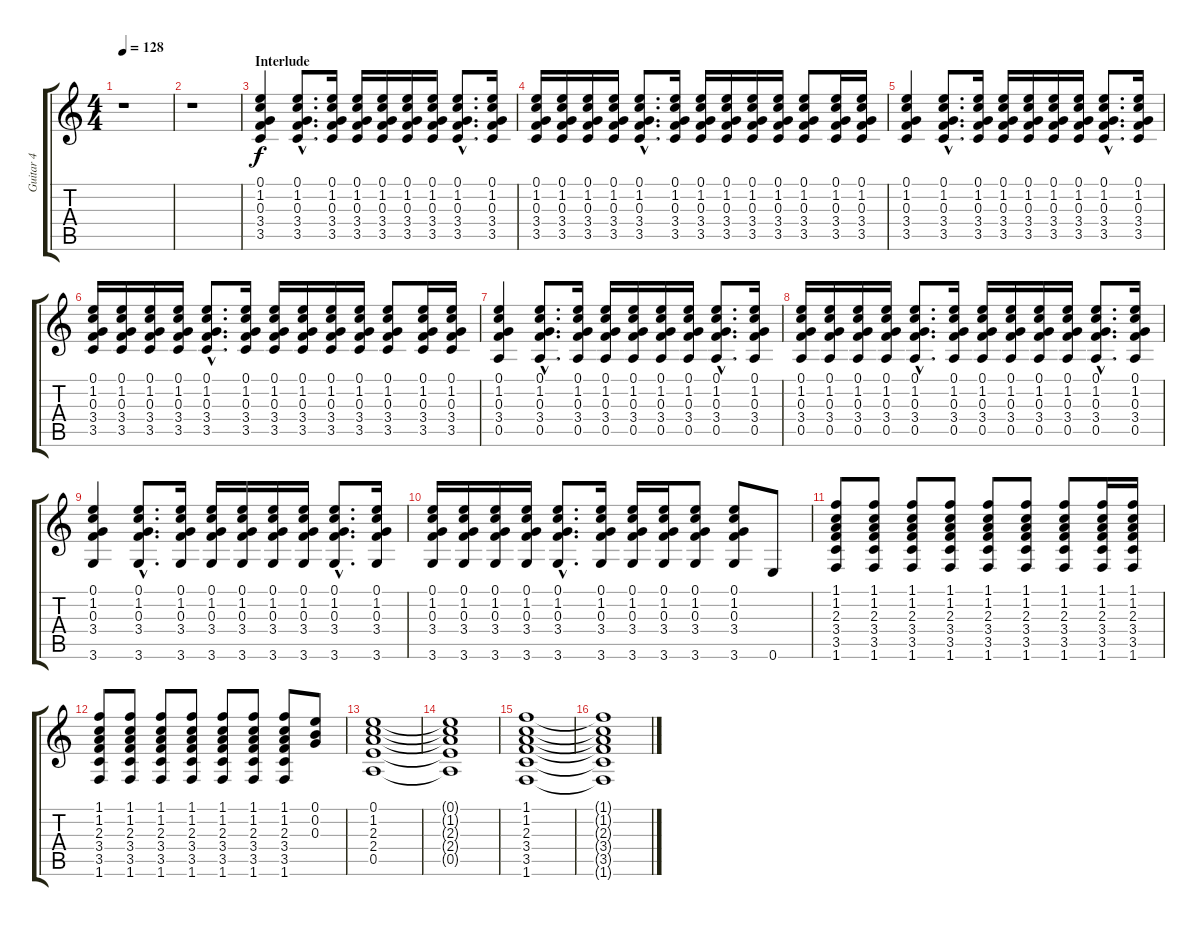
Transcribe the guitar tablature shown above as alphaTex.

\track ("Guitar 4" "Guitar 4") {instrument overdrivenguitar}
\staff {score tabs}
\tuning (E4 B3 G3 D3 A2 E2) {hide}
\ts (4 4)
\tempo 128
\clef g2
\ks c
r.1{dy f} |
r.1 |
\section ("" "Interlude")
(0.1 1.2 0.3 3.4 3.5).4{balance 4 instrument distortionguitar} (0.1{hac} 1.2{hac} 0.3{hac} 3.4{hac} 3.5{hac}).8{d} (0.1 1.2 0.3 3.4 3.5).16 (0.1 1.2 0.3 3.4 3.5).16 (0.1 1.2 0.3 3.4 3.5).16 (0.1 1.2 0.3 3.4 3.5).16 (0.1 1.2 0.3 3.4 3.5).16 (0.1{hac} 1.2{hac} 0.3{hac} 3.4{hac} 3.5{hac}).8{d} (0.1 1.2 0.3 3.4 3.5).16 |
(0.1 1.2 0.3 3.4 3.5).16 (0.1 1.2 0.3 3.4 3.5).16 (0.1 1.2 0.3 3.4 3.5).16 (0.1 1.2 0.3 3.4 3.5).16 (0.1{hac} 1.2{hac} 0.3{hac} 3.4{hac} 3.5{hac}).8{d} (0.1 1.2 0.3 3.4 3.5).16 (0.1 1.2 0.3 3.4 3.5).16 (0.1 1.2 0.3 3.4 3.5).16 (0.1 1.2 0.3 3.4 3.5).16 (0.1 1.2 0.3 3.4 3.5).16 (0.1 1.2 0.3 3.4 3.5).8 (0.1 1.2 0.3 3.4 3.5).16 (0.1 1.2 0.3 3.4 3.5).16 |
(0.1 1.2 0.3 3.4 3.5).4{balance 4 instrument distortionguitar} (0.1{hac} 1.2{hac} 0.3{hac} 3.4{hac} 3.5{hac}).8{d} (0.1 1.2 0.3 3.4 3.5).16 (0.1 1.2 0.3 3.4 3.5).16 (0.1 1.2 0.3 3.4 3.5).16 (0.1 1.2 0.3 3.4 3.5).16 (0.1 1.2 0.3 3.4 3.5).16 (0.1{hac} 1.2{hac} 0.3{hac} 3.4{hac} 3.5{hac}).8{d} (0.1 1.2 0.3 3.4 3.5).16 |
(0.1 1.2 0.3 3.4 3.5).16 (0.1 1.2 0.3 3.4 3.5).16 (0.1 1.2 0.3 3.4 3.5).16 (0.1 1.2 0.3 3.4 3.5).16 (0.1{hac} 1.2{hac} 0.3{hac} 3.4{hac} 3.5{hac}).8{d} (0.1 1.2 0.3 3.4 3.5).16 (0.1 1.2 0.3 3.4 3.5).16 (0.1 1.2 0.3 3.4 3.5).16 (0.1 1.2 0.3 3.4 3.5).16 (0.1 1.2 0.3 3.4 3.5).16 (0.1 1.2 0.3 3.4 3.5).8 (0.1 1.2 0.3 3.4 3.5).16 (0.1 1.2 0.3 3.4 3.5).16 |
(0.1 1.2 0.3 3.4 0.5).4 (0.1{hac} 1.2{hac} 0.3{hac} 3.4{hac} 0.5{hac}).8{d} (0.1 1.2 0.3 3.4 0.5).16 (0.1 1.2 0.3 3.4 0.5).16 (0.1 1.2 0.3 3.4 0.5).16 (0.1 1.2 0.3 3.4 0.5).16 (0.1 1.2 0.3 3.4 0.5).16 (0.1{hac} 1.2{hac} 0.3{hac} 3.4{hac} 0.5{hac}).8{d} (0.1 1.2 0.3 3.4 0.5).16 |
(0.1 1.2 0.3 3.4 0.5).16 (0.1 1.2 0.3 3.4 0.5).16 (0.1 1.2 0.3 3.4 0.5).16 (0.1 1.2 0.3 3.4 0.5).16 (0.1{hac} 1.2{hac} 0.3{hac} 3.4{hac} 0.5{hac}).8{d} (0.1 1.2 0.3 3.4 0.5).16 (0.1 1.2 0.3 3.4 0.5).16 (0.1 1.2 0.3 3.4 0.5).16 (0.1 1.2 0.3 3.4 0.5).16 (0.1 1.2 0.3 3.4 0.5).16 (0.1{hac} 1.2{hac} 0.3{hac} 3.4{hac} 0.5{hac}).8{d} (0.1 1.2 0.3 3.4 0.5).16 |
(0.1 1.2 0.3 3.4 3.6).4 (0.1{hac} 1.2{hac} 0.3{hac} 3.4{hac} 3.6{hac}).8{d} (0.1 1.2 0.3 3.4 3.6).16 (0.1 1.2 0.3 3.4 3.6).16 (0.1 1.2 0.3 3.4 3.6).16 (0.1 1.2 0.3 3.4 3.6).16 (0.1 1.2 0.3 3.4 3.6).16 (0.1{hac} 1.2{hac} 0.3{hac} 3.4{hac} 3.6{hac}).8{d} (0.1 1.2 0.3 3.4 3.6).16 |
(0.1 1.2 0.3 3.4 3.6).16 (0.1 1.2 0.3 3.4 3.6).16 (0.1 1.2 0.3 3.4 3.6).16 (0.1 1.2 0.3 3.4 3.6).16 (0.1{hac} 1.2{hac} 0.3{hac} 3.4{hac} 3.6{hac}).8{d} (0.1 1.2 0.3 3.4 3.6).16 (0.1 1.2 0.3 3.4 3.6).16 (0.1 1.2 0.3 3.4 3.6).16 (0.1 1.2 0.3 3.4 3.6).8 (0.1 1.2 0.3 3.4 3.6).8 0.6.8 |
(1.1 1.2 2.3 3.4 3.5 1.6).8 (1.1 1.2 2.3 3.4 3.5 1.6).8 (1.1 1.2 2.3 3.4 3.5 1.6).8 (1.1 1.2 2.3 3.4 3.5 1.6).8 (1.1 1.2 2.3 3.4 3.5 1.6).8 (1.1 1.2 2.3 3.4 3.5 1.6).8 (1.1 1.2 2.3 3.4 3.5 1.6).8 (1.1 1.2 2.3 3.4 3.5 1.6).16 (1.1 1.2 2.3 3.4 3.5 1.6).16 |
(1.1 1.2 2.3 3.4 3.5 1.6).8 (1.1 1.2 2.3 3.4 3.5 1.6).8 (1.1 1.2 2.3 3.4 3.5 1.6).8 (1.1 1.2 2.3 3.4 3.5 1.6).8 (1.1 1.2 2.3 3.4 3.5 1.6).8 (1.1 1.2 2.3 3.4 3.5 1.6).8 (1.1 1.2 2.3 3.4 3.5 1.6).8 (0.1 0.2 0.3).8 |
(0.1 1.2 2.3 2.4 0.5).1 |
(0.1{t} 1.2{t} 2.3{t} 2.4{t} 0.5{t}).1 |
(1.1 1.2 2.3 3.4 3.5 1.6).1 |
(1.1{t} 1.2{t} 2.3{t} 3.4{t} 3.5{t} 1.6{t}).1
